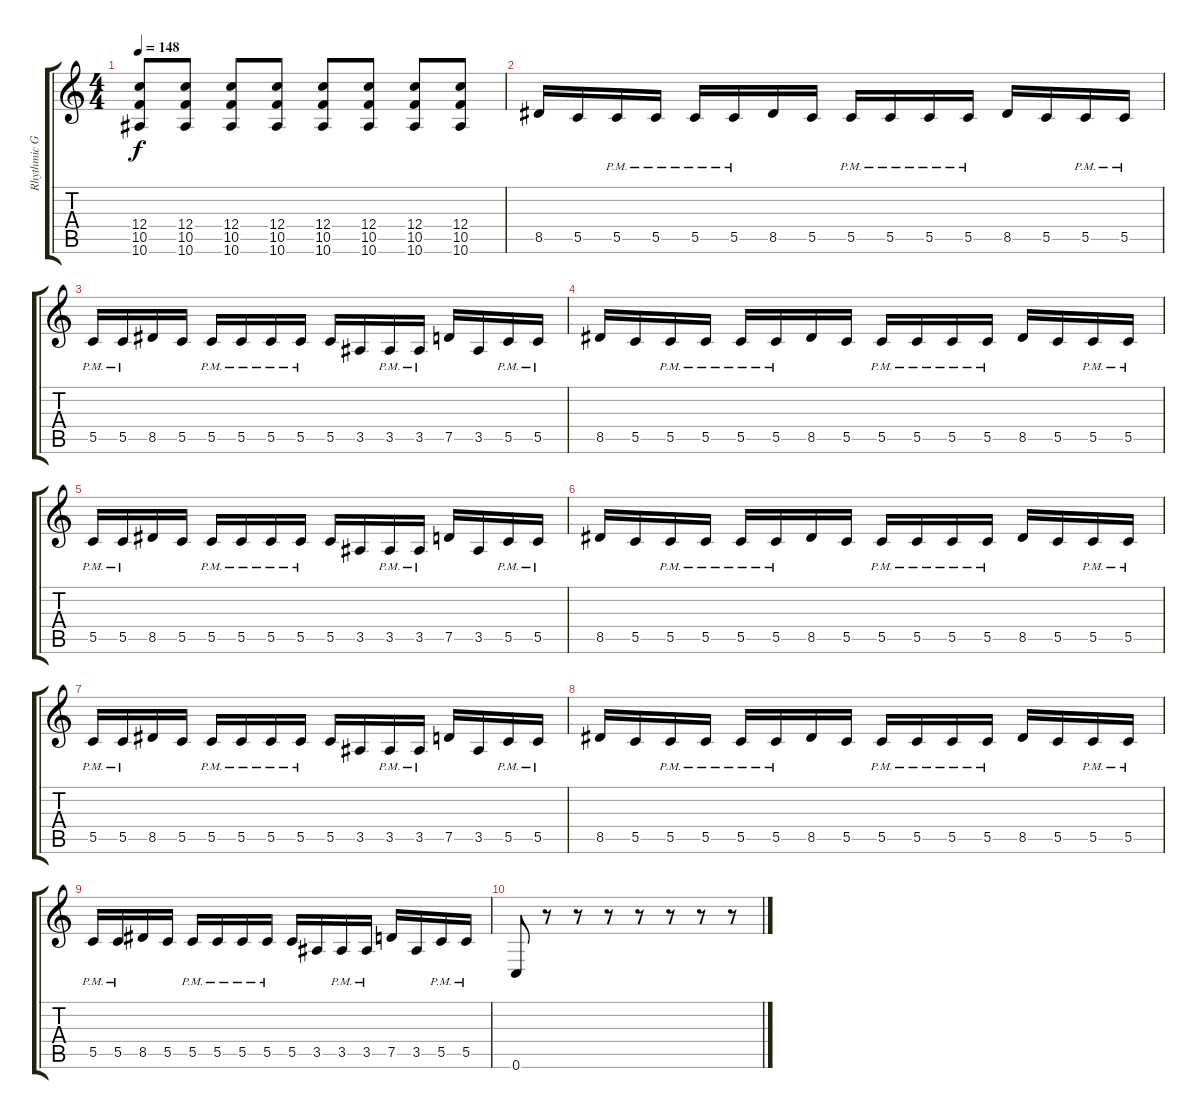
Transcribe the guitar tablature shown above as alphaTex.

\track ("Rhythmic Guitar" "Rhythmic G") {instrument distortionguitar}
\staff {score tabs}
\tuning (D4 A3 F3 C3 G2 C2) {hide}
\ts (4 4)
\tempo 148
\clef g2
\ks c
(12.4 10.5 10.6).8{dy f} (12.4 10.5 10.6).8 (12.4 10.5 10.6).8 (12.4 10.5 10.6).8 (12.4 10.5 10.6).8 (12.4 10.5 10.6).8 (12.4 10.5 10.6).8 (12.4 10.5 10.6).8 |
8.5.16 5.5.16 5.5{pm}.16 5.5{pm}.16 5.5{pm}.16 5.5{pm}.16 8.5.16 5.5.16 5.5{pm}.16 5.5{pm}.16 5.5{pm}.16 5.5{pm}.16 8.5.16 5.5.16 5.5{pm}.16 5.5{pm}.16 |
5.5{pm}.16 5.5{pm}.16 8.5.16 5.5.16 5.5{pm}.16 5.5{pm}.16 5.5{pm}.16 5.5{pm}.16 5.5.16 3.5.16 3.5{pm}.16 3.5{pm}.16 7.5.16 3.5.16 5.5{pm}.16 5.5{pm}.16 |
8.5.16 5.5.16 5.5{pm}.16 5.5{pm}.16 5.5{pm}.16 5.5{pm}.16 8.5.16 5.5.16 5.5{pm}.16 5.5{pm}.16 5.5{pm}.16 5.5{pm}.16 8.5.16 5.5.16 5.5{pm}.16 5.5{pm}.16 |
5.5{pm}.16 5.5{pm}.16 8.5.16 5.5.16 5.5{pm}.16 5.5{pm}.16 5.5{pm}.16 5.5{pm}.16 5.5.16 3.5.16 3.5{pm}.16 3.5{pm}.16 7.5.16 3.5.16 5.5{pm}.16 5.5{pm}.16 |
8.5.16 5.5.16 5.5{pm}.16 5.5{pm}.16 5.5{pm}.16 5.5{pm}.16 8.5.16 5.5.16 5.5{pm}.16 5.5{pm}.16 5.5{pm}.16 5.5{pm}.16 8.5.16 5.5.16 5.5{pm}.16 5.5{pm}.16 |
5.5{pm}.16 5.5{pm}.16 8.5.16 5.5.16 5.5{pm}.16 5.5{pm}.16 5.5{pm}.16 5.5{pm}.16 5.5.16 3.5.16 3.5{pm}.16 3.5{pm}.16 7.5.16 3.5.16 5.5{pm}.16 5.5{pm}.16 |
8.5.16 5.5.16 5.5{pm}.16 5.5{pm}.16 5.5{pm}.16 5.5{pm}.16 8.5.16 5.5.16 5.5{pm}.16 5.5{pm}.16 5.5{pm}.16 5.5{pm}.16 8.5.16 5.5.16 5.5{pm}.16 5.5{pm}.16 |
5.5{pm}.16 5.5{pm}.16 8.5.16 5.5.16 5.5{pm}.16 5.5{pm}.16 5.5{pm}.16 5.5{pm}.16 5.5.16 3.5.16 3.5{pm}.16 3.5{pm}.16 7.5.16 3.5.16 5.5{pm}.16 5.5{pm}.16 |
0.6.8 r.8 r.8 r.8 r.8 r.8 r.8 r.8
